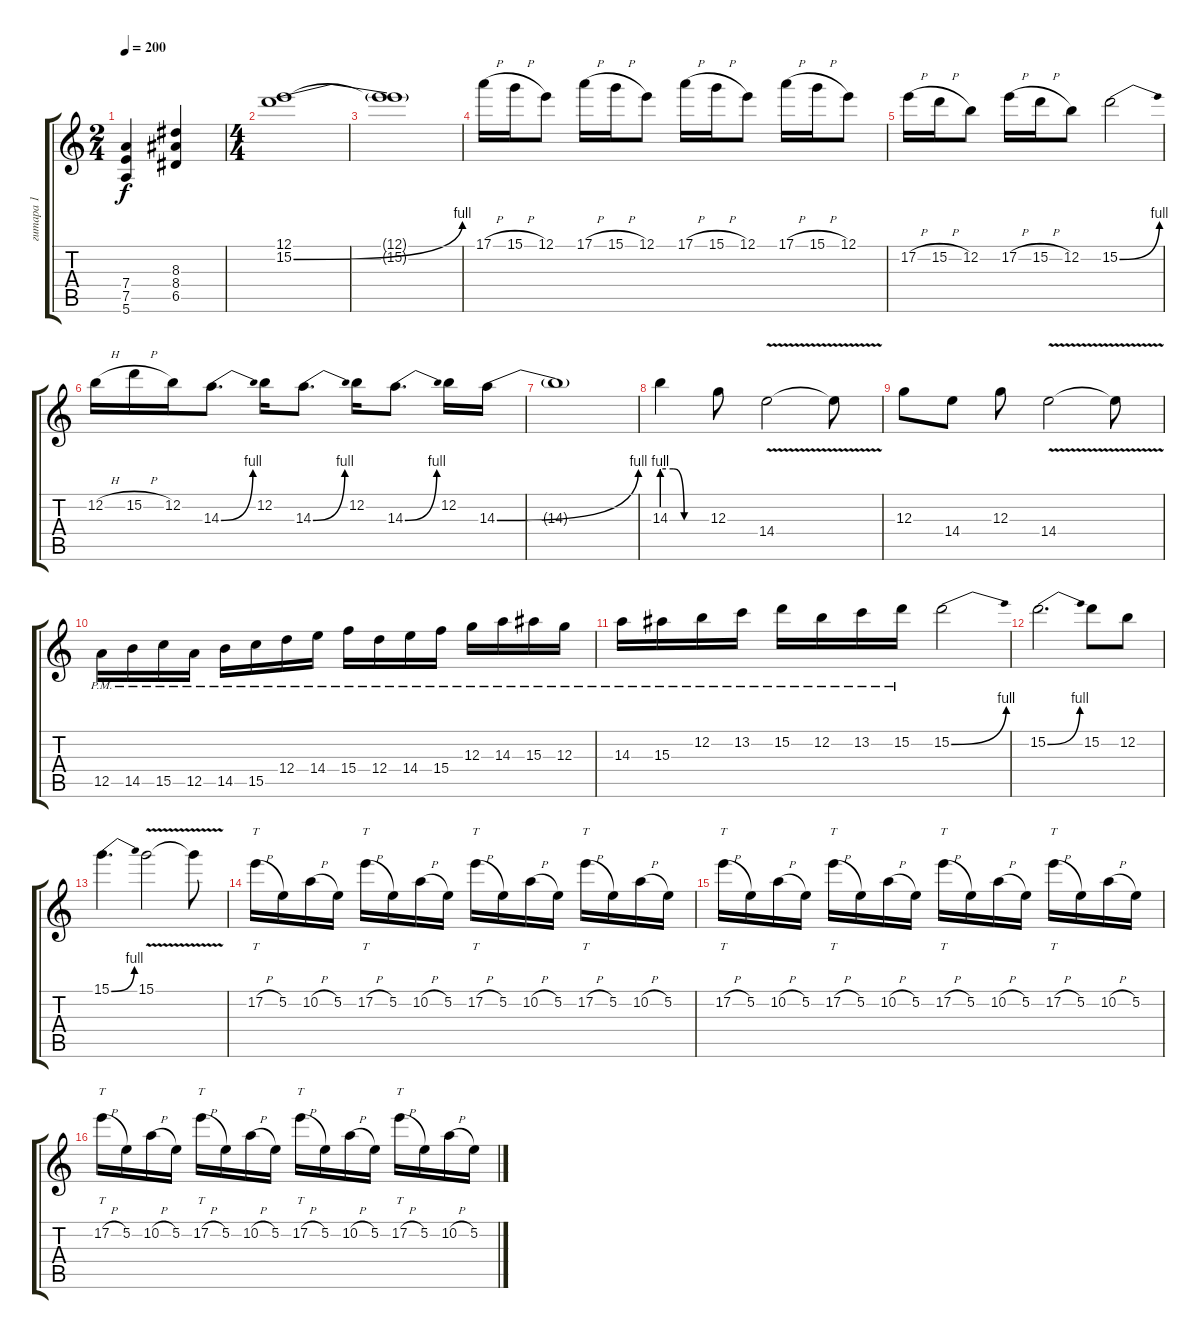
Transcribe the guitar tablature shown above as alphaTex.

\track ("гитара 1" "гитара 1") {instrument distortionguitar}
\staff {score tabs}
\tuning (E4 B3 G3 D3 A2 E2) {hide}
\ts (2 4)
\tempo 200
\clef g2
\ks c
(7.4 7.5 5.6).4{dy f} (8.3 8.4 6.5).4 |
\ts (4 4)
(12.1 15.2{be (bend 0 0 60 4)}).1 |
(12.1{t} 15.2{t}).1 |
17.1{h}.16 15.1{h}.16 12.1.8 17.1{h}.16 15.1{h}.16 12.1.8 17.1{h}.16 15.1{h}.16 12.1.8 17.1{h}.16 15.1{h}.16 12.1.8 |
17.2{h}.16 15.2{h}.16 12.2.8 17.2{h}.16 15.2{h}.16 12.2.8 15.2{be (bend 0 0 60 4)}.2 |
12.2{h}.16 15.2{h}.16 12.2.16 14.3{be (bend 0 0 60 4)}.8{d} 12.2.16 14.3{be (bend 0 0 60 4)}.8{d} 12.2.16 14.3{be (bend 0 0 60 4)}.8{d} 12.2.16 14.3{be (bend 0 0 60 4)}.16 |
14.3{t}.1 |
14.3{be (custom 0 4 15 4 30 0 60 0)}.4 12.3.8 14.4{v}.2 14.4{t}.8 |
12.3.8 14.4.8 12.3.8 14.4{v}.2 14.4{t}.8 |
12.5{pm}.16 14.5{pm}.16 15.5{pm}.16 12.5{pm}.16 14.5{pm}.16 15.5{pm}.16 12.4{pm}.16 14.4{pm}.16 15.4{pm}.16 12.4{pm}.16 14.4{pm}.16 15.4{pm}.16 12.3{pm}.16 14.3{pm}.16 15.3{pm}.16 12.3{pm}.16 |
14.3{pm}.16 15.3{pm}.16 12.2{pm}.16 13.2{pm}.16 15.2{pm}.16 12.2{pm}.16 13.2{pm}.16 15.2{pm}.16 15.2{be (bend 0 0 60 4)}.2 |
15.2{be (bend 0 0 60 4)}.2{d} 15.2.8 12.2.8 |
15.1{be (bend 0 0 60 4)}.4{d} 15.1{v}.2 15.1{t}.8 |
17.2{h}.16{tt} 5.2.16 10.2{h}.16 5.2.16 17.2{h}.16{tt} 5.2.16 10.2{h}.16 5.2.16 17.2{h}.16{tt} 5.2.16 10.2{h}.16 5.2.16 17.2{h}.16{tt} 5.2.16 10.2{h}.16 5.2.16 |
17.2{h}.16{tt} 5.2.16 10.2{h}.16 5.2.16 17.2{h}.16{tt} 5.2.16 10.2{h}.16 5.2.16 17.2{h}.16{tt} 5.2.16 10.2{h}.16 5.2.16 17.2{h}.16{tt} 5.2.16 10.2{h}.16 5.2.16 |
17.2{h}.16{tt} 5.2.16 10.2{h}.16 5.2.16 17.2{h}.16{tt} 5.2.16 10.2{h}.16 5.2.16 17.2{h}.16{tt} 5.2.16 10.2{h}.16 5.2.16 17.2{h}.16{tt} 5.2.16 10.2{h}.16 5.2.16
